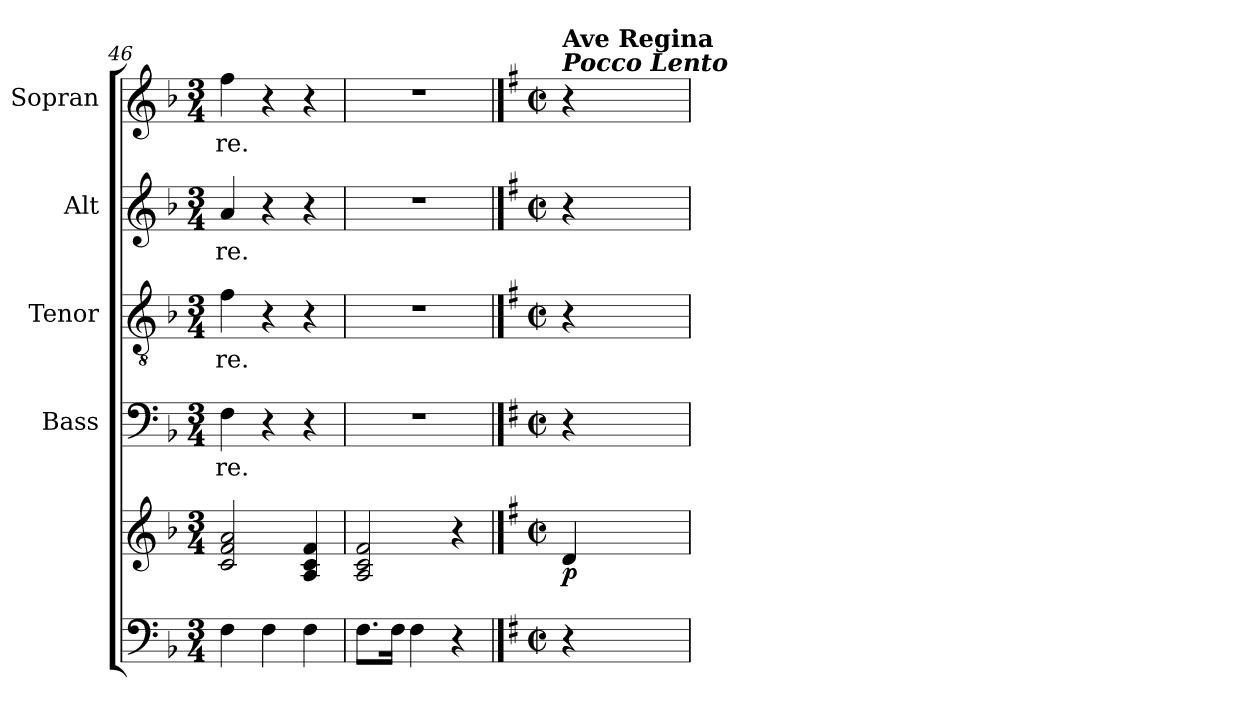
**kern	**kern	**dynam	**kern	**text	**kern	**text	**kern	**text	**kern	**text
*part5	*part5	*part5	*part4	*part4	*part3	*part3	*part2	*part2	*part1	*part1
*staff6	*staff5	*staff5/6	*staff4	*staff4	*staff3	*staff3	*staff2	*staff2	*staff1	*staff1
*	*	*	*I"Bass	*	*I"Tenor	*	*I"Alt	*	*I"Sopran	*
*	*	*	*I'B.	*	*I'T.	*	*I'A.	*	*I'S.	*
*clefF4	*clefG2	*	*clefF4	*	*clefGv2	*	*clefG2	*	*clefG2	*
*k[b-]	*k[b-]	*	*k[b-]	*	*k[b-]	*	*k[b-]	*	*k[b-]	*
*F:	*F:	*	*F:	*	*F:	*	*F:	*	*F:	*
*M3/4	*M3/4	*	*M3/4	*	*M3/4	*	*M3/4	*	*M3/4	*
=46	=46	=46	=46	=46	=46	=46	=46	=46	=46	=46
!	!	!	!	!LO:LY:b	!	!LO:LY:b	!	!LO:LY:b	!	!LO:LY:b
4F\	2c/ 2f/ 2a/	.	4F\	-re.	4f\	-re.	4a/	-re.	4ff\	-re.
4F\	.	.	4r	.	4r	.	4r	.	4r	.
4F\	4A/ 4c/ 4f/	.	4r	.	4r	.	4r	.	4r	.
=47	=47	=47	=47	=47	=47	=47	=47	=47	=47	=47
8.F\L	2A/ 2c/ 2f/	.	2.r	.	2.r	.	2.r	.	2.r	.
16F\Jk	.	.	.	.	.	.	.	.	.	.
4F\	.	.	.	.	.	.	.	.	.	.
4r	4r	.	.	.	.	.	.	.	.	.
!!LO:LB:g=z
==47X1	==47X1	==47X1	==47X1	==47X1	==47X1	==47X1	==47X1	==47X1	==47X1	==47X1
*k[f#]	*k[f#]	*	*k[f#]	*	*k[f#]	*	*k[f#]	*	*k[f#]	*
*G:	*G:	*	*G:	*	*G:	*	*G:	*	*G:	*
*M2/2	*M2/2	*	*M2/2	*	*M2/2	*	*M2/2	*	*M2/2	*
*met(c|)	*met(c|)	*	*met(c|)	*	*met(c|)	*	*met(c|)	*	*met(c|)	*
!	!	!	!	!	!	!	!	!	!LO:TX:a:Bi:t=Pocco Lento	!
!	!	!	!	!	!	!	!	!	!LO:TX:a:B:t=Ave Regina	!
!	!	!LO:DY:b	!	!	!	!	!	!	!	!
4r	4d/	p	4r	.	4r	.	4r	.	4r	.
=	=	=	=	=	=	=	=	=	=	=
*-	*-	*-	*-	*-	*-	*-	*-	*-	*-	*-
